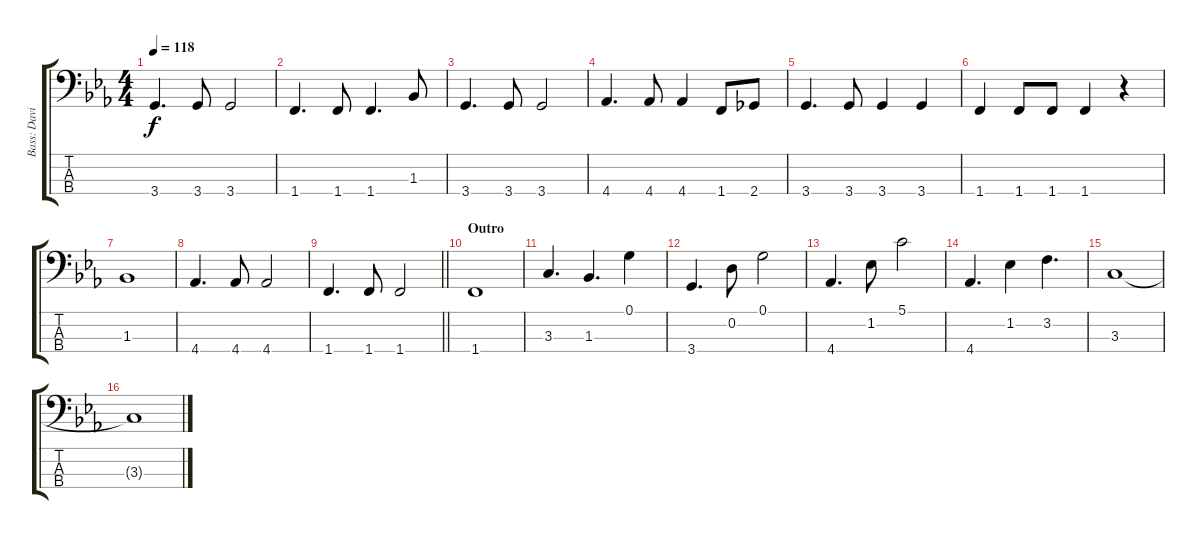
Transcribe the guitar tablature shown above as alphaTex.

\track ("Bass: David" "Bass: Davi") {instrument electricbassfinger}
\staff {score tabs}
\tuning (G2 D2 A1 E1) {hide}
\ts (4 4)
\tempo 118
\clef f4
\ks eb
3.4.4{d dy f} 3.4.8 3.4.2 |
1.4.4{d} 1.4.8 1.4.4{d} 1.3.8 |
3.4.4{d} 3.4.8 3.4.2 |
4.4.4{d} 4.4.8 4.4.4 1.4.8 2.4.8 |
3.4.4{d} 3.4.8 3.4.4 3.4.4 |
1.4.4 1.4.8 1.4.8 1.4.4 r.4 |
1.3.1 |
4.4.4{d} 4.4.8 4.4.2 |
\barLineRight lightlight
1.4.4{d} 1.4.8 1.4.2 |
\section ("" "Outro")
1.4.1 |
3.3.4{d} 1.3.4{d} 0.1.4 |
3.4.4{d} 0.2.8 0.1.2 |
4.4.4{d} 1.2.8 5.1.2 |
4.4.4{d} 1.2.4 3.2.4{d} |
3.3.1 |
3.3{t}.1
